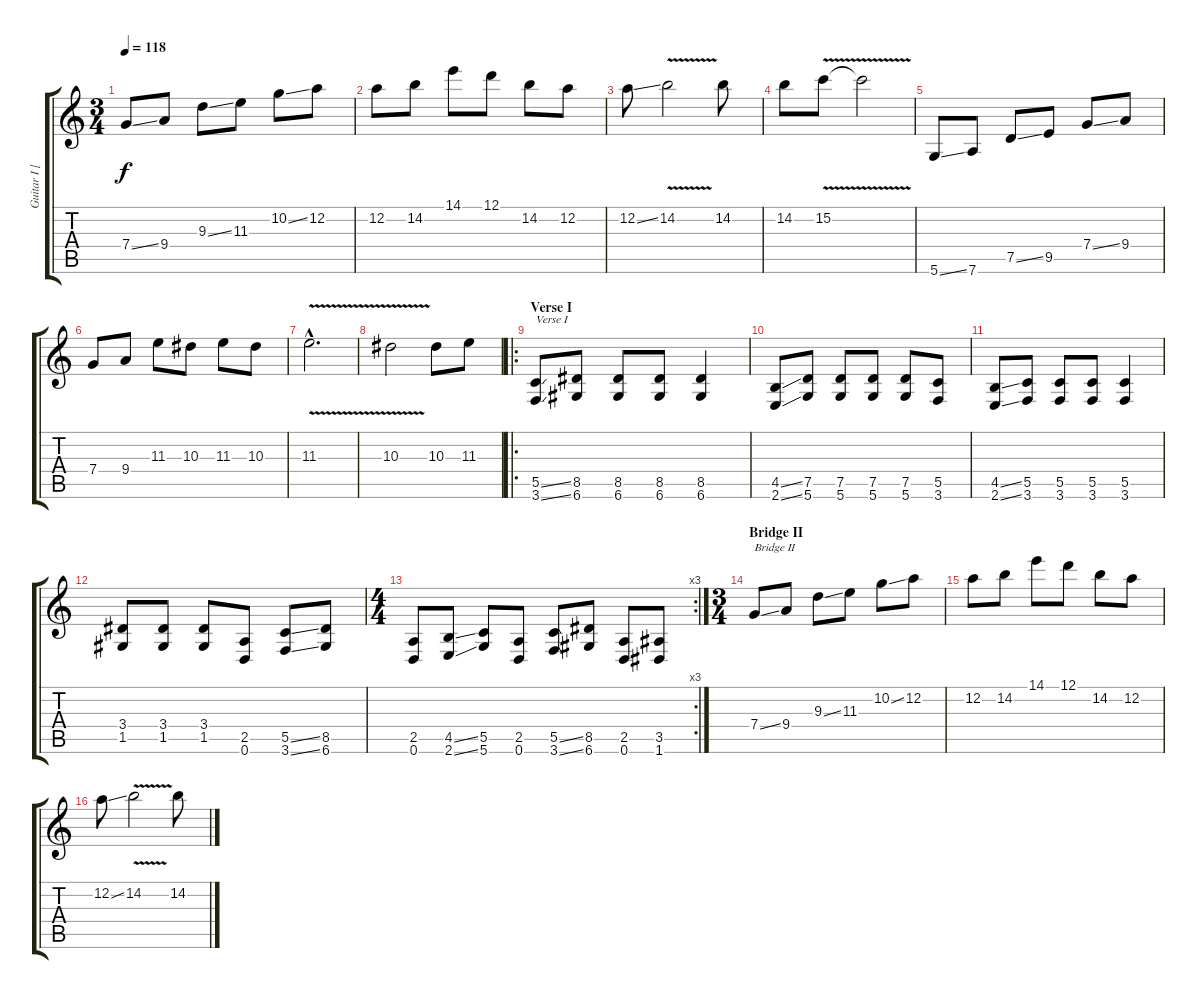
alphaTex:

\track ("Guitar I [Bill Kelliher]" "Guitar I [") {instrument distortionguitar}
\staff {score tabs}
\tuning (D4 A3 F3 C3 G2 D2) {hide}
\ts (3 4)
\tempo 118
\clef g2
\ks c
7.4{ss}.8{dy f instrument distortionguitar} 9.4.8 9.3{ss}.8 11.3.8 10.2{ss}.8 12.2.8 |
12.2.8 14.2.8 14.1.8 12.1.8 14.2.8 12.2.8 |
12.2{ss}.8 14.2{v}.2 14.2.8 |
14.2.8 15.2{v}.8 15.2{t}.2 |
5.6{ss}.8 7.6.8 7.5{ss}.8 9.5.8 7.4{ss}.8 9.4.8 |
7.4.8 9.4.8 11.3.8 10.3.8 11.3.8 10.3.8 |
11.3{v hac}.2{d} |
10.3{v}.2 10.3.8 11.3.8 |
\ro
\section ("" "Verse I")
(5.5{ss} 3.6{ss}).8{txt "Verse I"} (8.5 6.6).8 (8.5 6.6).8 (8.5 6.6).8 (8.5 6.6).4 |
(4.5{ss} 2.6{ss}).8 (7.5 5.6).8 (7.5 5.6).8 (7.5 5.6).8 (7.5 5.6).8 (5.5 3.6).8 |
(4.5{ss} 2.6{ss}).8 (5.5 3.6).8 (5.5 3.6).8 (5.5 3.6).8 (5.5 3.6).4 |
(3.4 1.5).8 (3.4 1.5).8 (3.4 1.5).8 (2.5 0.6).8 (5.5{ss} 3.6{ss}).8 (8.5 6.6).8 |
\rc 3
\ts (4 4)
(2.5 0.6).8 (4.5{ss} 2.6{ss}).8 (5.5 5.6).8 (2.5 0.6).8 (5.5{ss} 3.6{ss}).8 (8.5 6.6).8 (2.5 0.6).8 (3.5 1.6).8 |
\ts (3 4)
\section ("" "Bridge II")
7.4{ss}.8{txt "Bridge II" instrument distortionguitar} 9.4.8 9.3{ss}.8 11.3.8 10.2{ss}.8 12.2.8 |
12.2.8 14.2.8 14.1.8 12.1.8 14.2.8 12.2.8 |
12.2{ss}.8 14.2{v}.2 14.2.8
